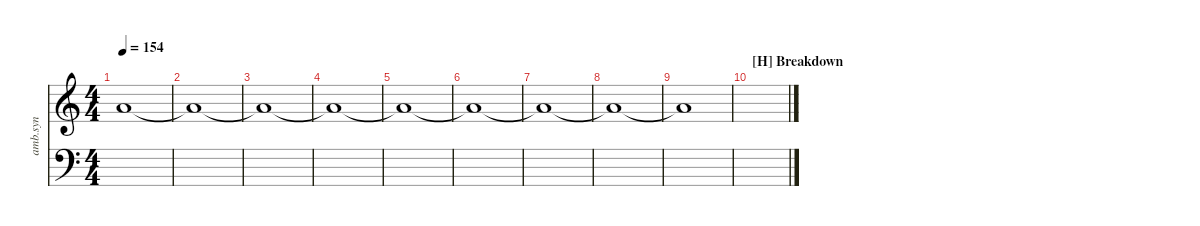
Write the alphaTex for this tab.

\defaultSystemsLayout 4
\hideDynamics
\bracketExtendMode nobrackets
\otherSystemsTrackNameOrientation horizontal
\track ("Ambient Synthesizer" "amb.syn") {instrument lead7fifths}
\staff {score}
\tuning (E4 B3 G3 D3 A2 E2)
\ts (4 4)
\tempo 154
\clef g2
\ks c
5.1{t}.1{dy ff beam Up} |
5.1{t}.1{beam Up} |
5.1{t}.1{beam Up} |
5.1{t}.1{beam Up} |
5.1{t}.1{beam Up} |
5.1{t}.1{beam Up} |
5.1{t}.1{beam Up} |
5.1{t}.1{beam Up} |
5.1{t}.1{beam Up} |
\section ("H" "Breakdown")
|
|
|
|
|
|
\staff {score}
\tuning (G2 D2 A1 E1 B0)
\clef f4
\ottava regular
\simile none
\ks c
|
|
|
|
|
|
|
|
|
|
|
|
|
|
|
